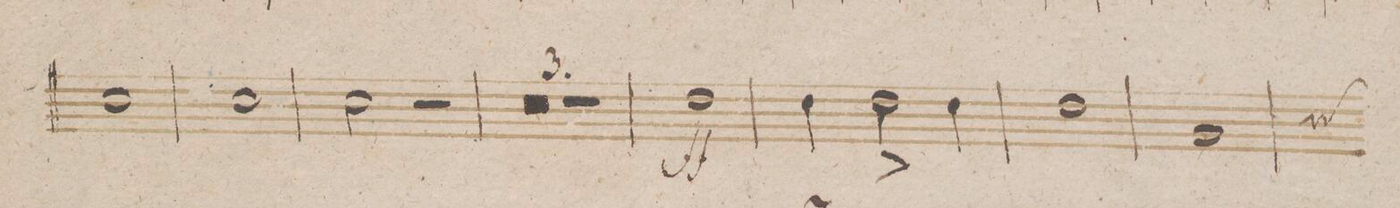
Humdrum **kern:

**kern	**dynam
*I"Corno 1mo in F.	*
*clefG2	*
*k[b-]	*
*met(c)	*
*M4/4	*
1f	.
=27	=27
1f	.
=28	=28
2f\	.
2r	.
=29	=29
0r	.
=30	=30
=31	=31
1r	.
=32	=32
1g	ff
=33	=33
4g\	.
2g^<\	.
4g\	.
=34	=34
1g	.
=35	=35
1c	.
=36	=36
*-	*-
